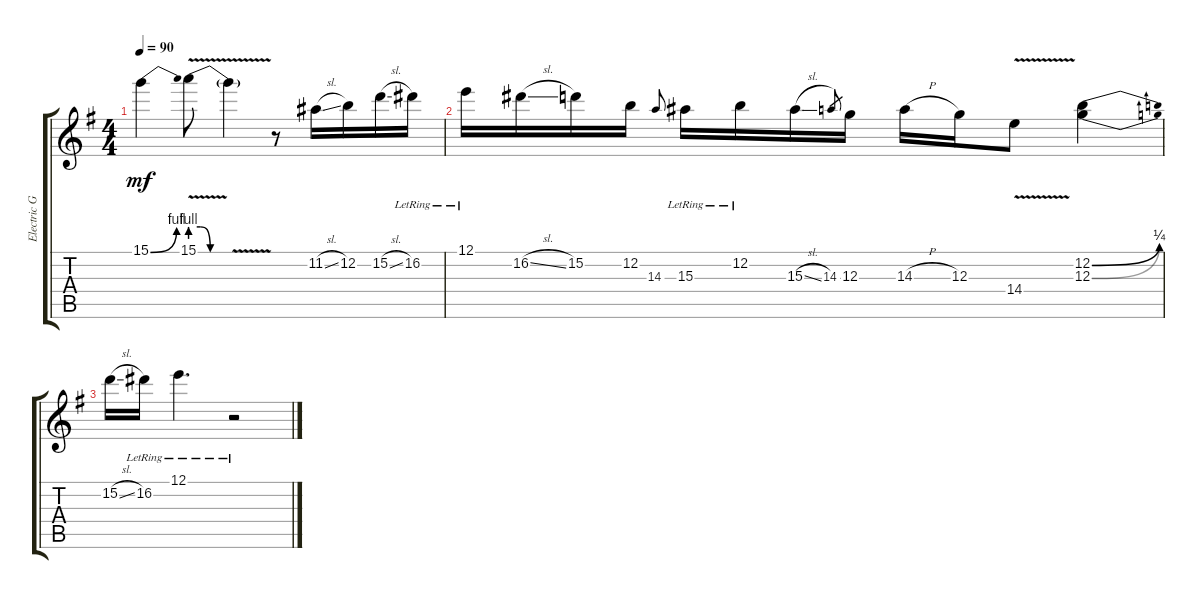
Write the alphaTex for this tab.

\track ("Electric Guitar" "Electric G") {instrument electricguitarclean}
\staff {score tabs}
\tuning (E4 B3 G3 D3 A2 E2) {hide}
\ts (4 4)
\tempo 90
\clef g2
\ks eminor
15.1{be (bend 0 0 60 4)}.4{dy mf instrument electricguitarclean} 15.1{be (custom 0 4 15 4 30 0 60 0) v}.8 15.1{v t}.4 r.8 11.2{sl}.16 12.2.16 15.2{sl}.16 16.2{lr}.16 |
12.1{lr}.16 16.2{sl}.16 15.2.16 12.2.16 14.3.8{gr onbeat} 15.3{lr}.16 12.2{lr}.16 15.3{sl}.16 14.3.8{gr} 12.3.16 14.3{h}.16 12.3.16 14.4{v}.8 (12.2{be (bend 0 0 60 1)} 12.3{be (bend 0 0 60 1)}).4 |
15.2{sl}.16 16.2{lr}.16 12.1{lr}.4{d} r.2
